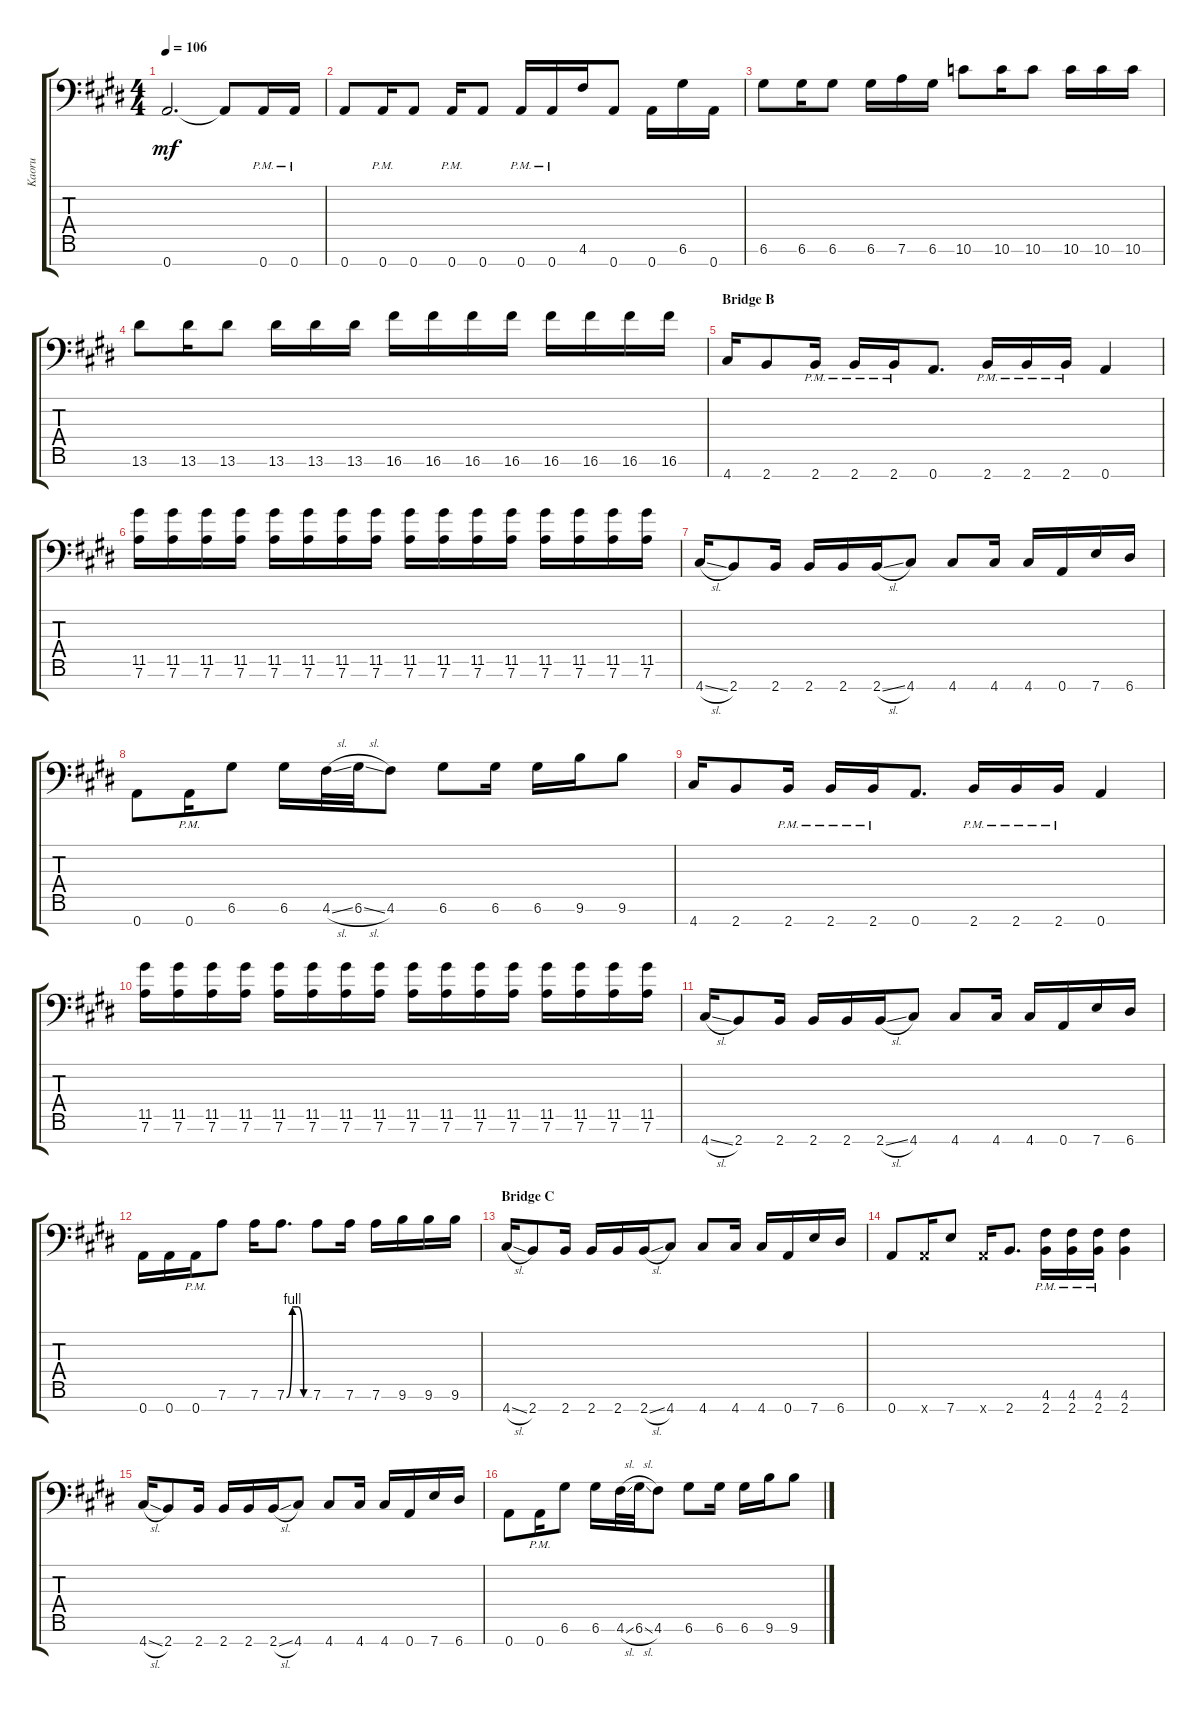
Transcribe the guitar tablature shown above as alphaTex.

\track ("Kaoru" "Kaoru") {instrument overdrivenguitar}
\staff {score tabs}
\tuning (E4 B3 G3 D3 A2 D2 A1) {hide}
\ts (4 4)
\tempo 106
\clef f4
\ks c#minor
0.7.2{d dy mf} 0.7{t}.8 0.7{pm}.16 0.7{pm}.16 |
0.7.8 0.7{pm}.16 0.7.8 0.7{pm}.16 0.7.8 0.7{pm}.16 0.7{pm}.16 4.6.16 0.7.8 0.7.16 6.6.16 0.7.16 |
6.6.8 6.6.16 6.6.8 6.6.16 7.6.16 6.6.16 10.6.8 10.6.16 10.6.8 10.6.16 10.6.16 10.6.16 |
13.6.8 13.6.16 13.6.8 13.6.16 13.6.16 13.6.16 16.6.16 16.6.16 16.6.16 16.6.16 16.6.16 16.6.16 16.6.16 16.6.16 |
\section ("" "Bridge B")
4.7.16 2.7.8 2.7{pm}.16 2.7{pm}.16 2.7{pm}.16 0.7.8{d} 2.7{pm}.16 2.7{pm}.16 2.7{pm}.16 0.7.4 |
(11.5 7.6).16 (11.5 7.6).16 (11.5 7.6).16 (11.5 7.6).16 (11.5 7.6).16 (11.5 7.6).16 (11.5 7.6).16 (11.5 7.6).16 (11.5 7.6).16 (11.5 7.6).16 (11.5 7.6).16 (11.5 7.6).16 (11.5 7.6).16 (11.5 7.6).16 (11.5 7.6).16 (11.5 7.6).16 |
4.7{sl}.16 2.7.8 2.7.16 2.7.16 2.7.16 2.7{sl}.16 4.7.8 4.7.8 4.7.16 4.7.16 0.7.16 7.7.16 6.7.16 |
0.7.8 0.7{pm}.16 6.6.8 6.6.16 4.6{sl}.32 6.6{sl}.32 4.6.8 6.6.8 6.6.16 6.6.16 9.6.16 9.6.8 |
4.7.16 2.7.8 2.7{pm}.16 2.7{pm}.16 2.7{pm}.16 0.7.8{d} 2.7{pm}.16 2.7{pm}.16 2.7{pm}.16 0.7.4 |
(11.5 7.6).16 (11.5 7.6).16 (11.5 7.6).16 (11.5 7.6).16 (11.5 7.6).16 (11.5 7.6).16 (11.5 7.6).16 (11.5 7.6).16 (11.5 7.6).16 (11.5 7.6).16 (11.5 7.6).16 (11.5 7.6).16 (11.5 7.6).16 (11.5 7.6).16 (11.5 7.6).16 (11.5 7.6).16 |
4.7{sl}.16 2.7.8 2.7.16 2.7.16 2.7.16 2.7{sl}.16 4.7.8 4.7.8 4.7.16 4.7.16 0.7.16 7.7.16 6.7.16 |
0.7.16 0.7.16 0.7{pm}.16 7.6.8 7.6.16 7.6{be (custom 0 0 15 4 30 4 45 0 60 0)}.8{d} 7.6.8 7.6.16 7.6.16 9.6.16 9.6.16 9.6.16 |
\section ("" "Bridge C")
4.7{sl}.16 2.7.8 2.7.16 2.7.16 2.7.16 2.7{sl}.16 4.7.8 4.7.8 4.7.16 4.7.16 0.7.16 7.7.16 6.7.16 |
0.7.8 0.7{x}.16 7.7.8 0.7{x}.16 2.7.8{d} (4.6{pm} 2.7{pm}).16 (4.6{pm} 2.7{pm}).16 (4.6{pm} 2.7{pm}).16 (4.6 2.7).4 |
4.7{sl}.16 2.7.8 2.7.16 2.7.16 2.7.16 2.7{sl}.16 4.7.8 4.7.8 4.7.16 4.7.16 0.7.16 7.7.16 6.7.16 |
0.7.8 0.7{pm}.16 6.6.8 6.6.16 4.6{sl}.32 6.6{sl}.32 4.6.8 6.6.8 6.6.16 6.6.16 9.6.16 9.6.8
